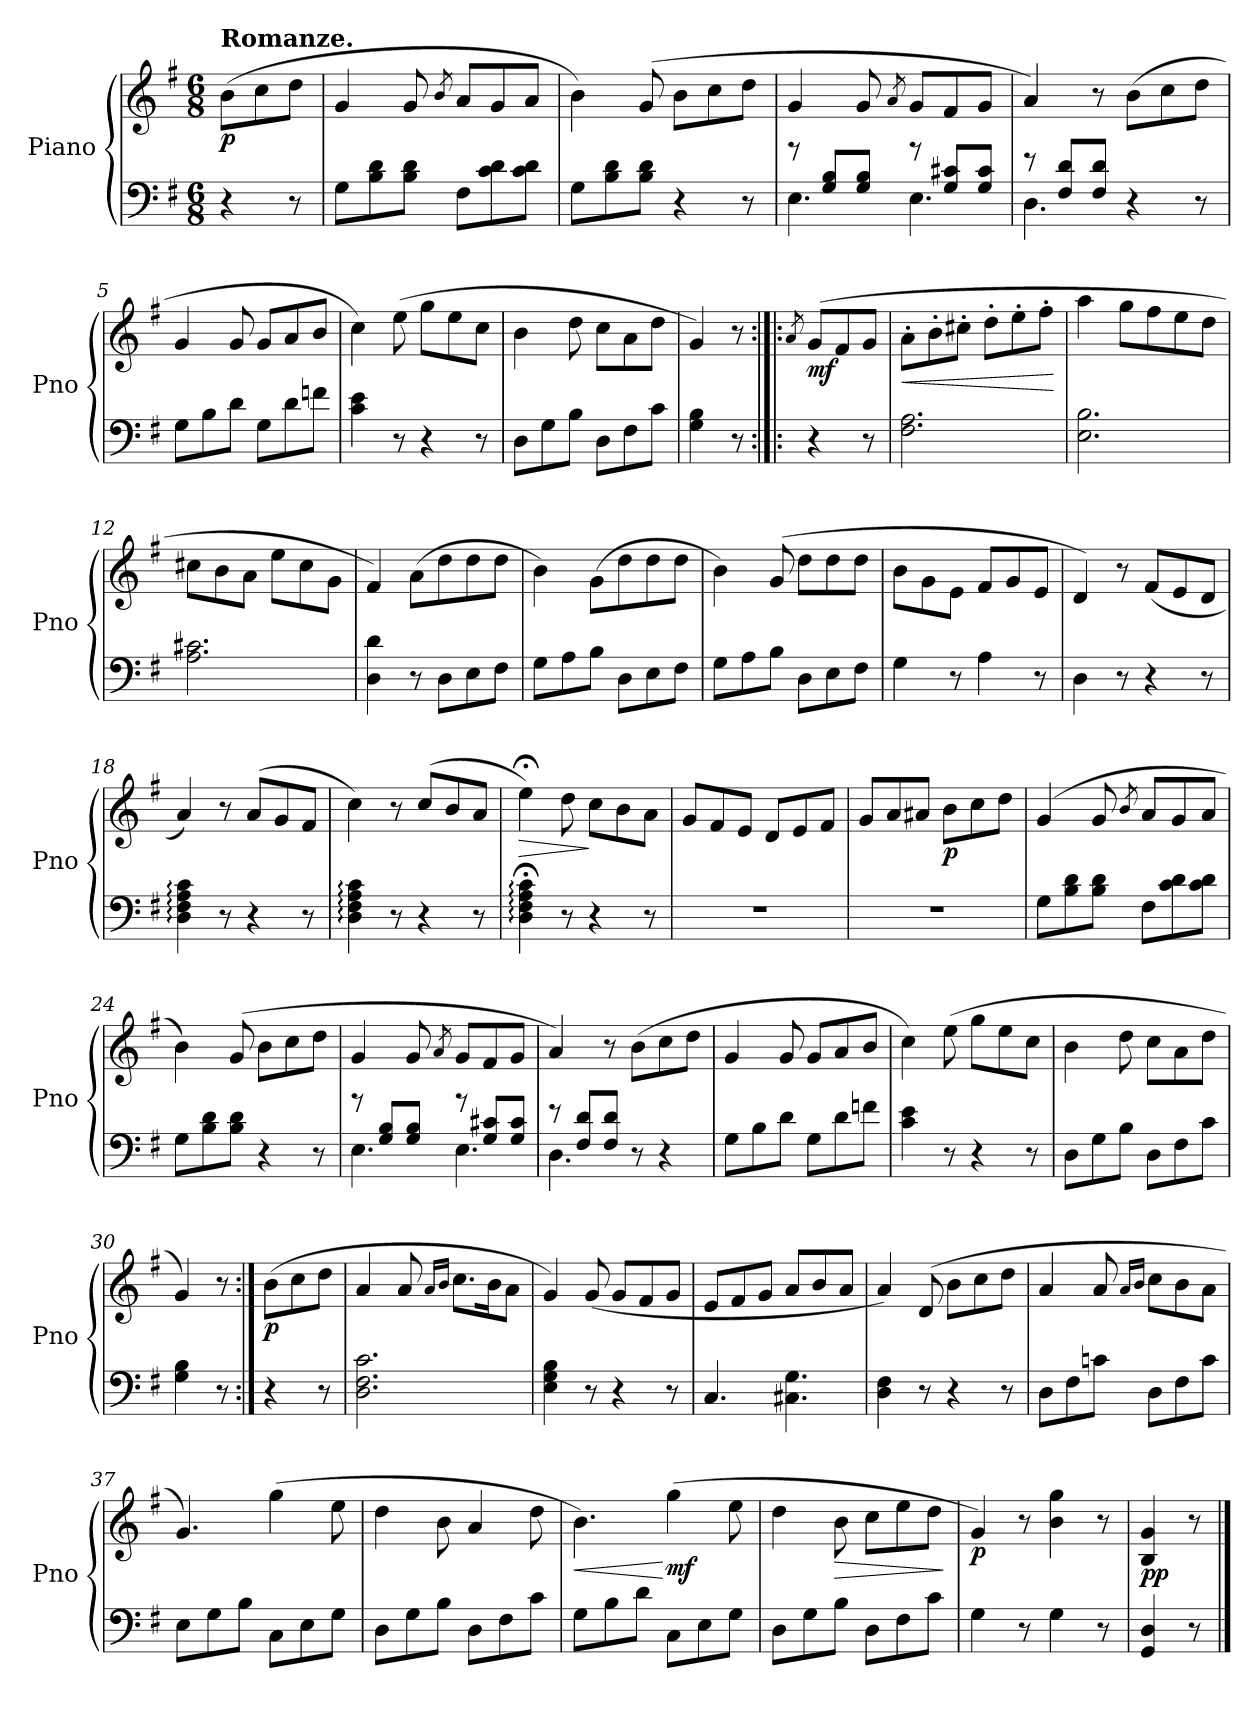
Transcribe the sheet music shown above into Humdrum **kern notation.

**kern	**kern	**dynam
*part1	*part1	*part1
*staff2	*staff1	*staff1/2
*I"Piano	*	*
*I'Pno	*	*
*clefF4	*clefG2	*
*k[f#]	*k[f#]	*
*M6/8	*M6/8	*
=	=	=
!	!LO:TX:a:B:t=Romanze.	!
!	!	!LO:DY:b
4r	(>8b\L	p
.	8cc\	.
8r	8dd\J	.
=1	=1	=1
8G\L	4g/	.
8B\ 8d\	.	.
8B\ 8d\J	8g/	.
.	8qb/	.
8F#\L	8a/L	.
8c\ 8d\	8g/	.
8c\ 8d\J	8a/J	.
=2	=2	=2
8G\L	4b\)	.
8B\ 8d\	.	.
8B\ 8d\J	(>8g/	.
4r	8b\L	.
.	8cc\	.
8r	8dd\J	.
=3	=3	=3
*^	*	*
4.E\	8rg	4g/	.
.	8G/ 8B/L	.	.
.	8G/ 8B/J	8g/	.
.	.	8qa/	.
4.E\	8rg	8g/L	.
.	8G/ 8c#X/L	8f#/	.
.	8G/ 8c#/J	8g/J	.
=4	=4	=4	=4
4.D\	8re	4a/)	.
.	8F#/ 8d/L	.	.
.	8F#/ 8d/J	8r	.
4r	4.ryy	(>8b\L	.
.	.	8cc\	.
8r	.	8dd\J	.
*v	*v	*	*
=5	=5	=5
8G\L	4g/	.
8B\	.	.
8d\J	8g/	.
8G\L	8g/L	.
8d\	8a/	.
8fn\J	8b/J	.
!!LO:LB:g=z
=6	=6	=6
4c\ 4e\	4cc\)	.
8r	(>8ee\	.
4r	8gg\L	.
.	8ee\	.
8r	8cc\J	.
=7	=7	=7
8D\L	4b\	.
8G\	.	.
8B\J	8dd\	.
8D\L	8cc\L	.
8F#\	8a\	.
8c\J	8dd\J	.
=8	=8	=8
4G\ 4B\	4g/)	.
8r	8r	.
=9:|!|:	=9:|!|:	=9:|!|:
.	8qa/	.
!	!	!LO:DY:b
4r	(>8g/L	mf
.	8f#/	.
8r	8g/J	.
=10	=10	=10
!	!	!LO:HP:b
2.F#\ 2.A\	8a'\L	<
.	8b'\	.
.	8cc#X'\J	.
.	8dd'\L	.
.	8ee'\	.
.	8ff#'\J	.
.	.	[
=11	=11	=11
2.E\ 2.B\	4aa\	.
.	8gg\L	.
.	8ff#\	.
.	8ee\	.
.	8dd\J	.
=12	=12	=12
2.A\ 2.c#X\	8cc#X\L	.
.	8b\	.
.	8a\J	.
.	8ee\L	.
.	8cc#\	.
.	8g\J	.
=13	=13	=13
4D\ 4d\	4f#/)	.
8r	(>8a\L	.
8D\L	8dd\	.
8E\	8dd\	.
8F#\J	8dd\J	.
=14	=14	=14
8G\L	4b\)	.
8A\	.	.
8B\J	(>8g\L	.
8D\L	8dd\	.
8E\	8dd\	.
8F#\J	8dd\J	.
!!LO:LB:g=z
=15	=15	=15
8G\L	4b\)	.
8A\	.	.
8B\J	(>8g/	.
8D\L	8dd\L	.
8E\	8dd\	.
8F#\J	8dd\J	.
=16	=16	=16
4G\	8b\L	.
.	8g\	.
8r	8e\J	.
4A\	8f#/L	.
.	8g/	.
8r	8e/J	.
=17	=17	=17
4D\	4d/)	.
8r	8r	.
4r	(>8f#/L	.
.	8e/	.
8r	8d/J	.
=18	=18	=18
4D\: 4F#\: 4A\: 4c\:	4a/)	.
8r	8r	.
4r	(<8a/L	.
.	8g/	.
8r	8f#/J	.
=19	=19	=19
4D\: 4F#\: 4A\: 4c\:	4cc\)	.
8r	8r	.
4r	(<8cc/L	.
.	8b/	.
8r	8a/J	.
=20	=20	=20
!	!	!LO:HP:b
4D\;<: 4F#\;<: 4A\;<: 4c\;<:	4ee;<\)	>
8r	8dd\	.
4r	8cc\L	]
.	8b\	.
8r	8a\J	.
=21	=21	=21
2.r	8g/L	.
.	8f#/	.
.	8e/J	.
.	8d/L	.
.	8e/	.
.	8f#/J	.
=22	=22	=22
2.r	8g/L	.
.	8a/	.
.	8a#X/J	.
!	!	!LO:DY:b
.	8b\L	p
.	8cc\	.
.	8dd\J	.
!!LO:LB:g=z
=23	=23	=23
8G\L	(>4g/	.
8B\ 8d\	.	.
8B\ 8d\J	8g/	.
.	8qb/	.
8F#\L	8a/L	.
8c\ 8d\	8g/	.
8c\ 8d\J	8a/J	.
=24	=24	=24
8G\L	4b\)	.
8B\ 8d\	.	.
8B\ 8d\J	(>8g/	.
4r	8b\L	.
.	8cc\	.
8r	8dd\J	.
=25	=25	=25
*^	*	*
4.E\	8rg	4g/	.
.	8G/ 8B/L	.	.
.	8G/ 8B/J	8g/	.
.	.	8qa/	.
4.E\	8rg	8g/L	.
.	8G/ 8c#X/L	8f#/	.
.	8G/ 8c#/J	8g/J	.
=26	=26	=26	=26
4.D\	8re	4a/)	.
.	8F#/ 8d/L	.	.
.	8F#/ 8d/J	8r	.
8r	4.ryy	(>8b\L	.
4r	.	8cc\	.
.	.	8dd\J	.
*v	*v	*	*
=27	=27	=27
8G\L	4g/	.
8B\	.	.
8d\J	8g/	.
8G\L	8g/L	.
8d\	8a/	.
8fn\J	8b/J	.
=28	=28	=28
4c\ 4e\	4cc\)	.
8r	(>8ee\	.
4r	8gg\L	.
.	8ee\	.
8r	8cc\J	.
=29	=29	=29
8D\L	4b\	.
8G\	.	.
8B\J	8dd\	.
8D\L	8cc\L	.
8F#\	8a\	.
8c\J	8dd\J	.
!!LO:LB:g=z
=30	=30	=30
4G\ 4B\	4g/)	.
8r	8r	.
=31:|!	=31:|!	=31:|!
!	!	!LO:DY:b
4r	(>8b\L	p
.	8cc\	.
8r	8dd\J	.
=32	=32	=32
2.D\ 2.F#\ 2.c\	4a/	.
.	8a/	.
.	16qa/LL	.
.	16qb/JJ	.
.	8.cc\L	.
.	16b\K	.
.	8a\J	.
=33	=33	=33
4E\ 4G\ 4B\	4g/)	.
8r	(>8g/	.
4r	8g/L	.
.	8f#/	.
8r	8g/J	.
=34	=34	=34
4.C/	8e/L	.
.	8f#/	.
.	8g/J	.
4.C#X\ 4.G\	8a/L	.
.	8b/	.
.	8a/J	.
=35	=35	=35
4D\ 4F#\	4a/)	.
8r	(>8d/	.
4r	8b\L	.
.	8cc\	.
8r	8dd\J	.
=36	=36	=36
8D\L	4a/	.
8F#\	.	.
8cn\J	8a/	.
.	16qa/LL	.
.	16qb/JJ	.
8D\L	8cc\L	.
8F#\	8b\	.
8c\J	8a\J	.
!!LO:LB:g=z
=37	=37	=37
8E\L	4.g/)	.
8G\	.	.
8B\J	.	.
8C\L	(>4gg\	.
8E\	.	.
8G\J	8ee\	.
=38	=38	=38
8D\L	4dd\	.
8G\	.	.
8B\J	8b\	.
8D\L	4a/	.
8F#\	.	.
8c\J	8dd\	.
=39	=39	=39
!	!	!LO:HP:b
8G\L	4.b\)	<
8B\	.	.
8d\J	.	.
!	!	!LO:DY:n=1:b
8C\L	(>4gg\	[ mf
8E\	.	.
8G\J	8ee\	.
=40	=40	=40
8D\L	4dd\	.
8G\	.	.
!	!	!LO:HP:b
8B\J	8b\	>
8D\L	8cc\L	.
8F#\	8ee\	.
8c\J	8dd\J	.
.	.	]
=41	=41	=41
*	*MM87	*
!	!	!LO:DY:b
4G\	4g/)	p
8r	8r	.
*	*MM87	*
4G\	4b\ 4gg\	.
8r	8r	.
=42	=42	=42
!	!	!LO:DY:b
4GG/ 4D/	4B/ 4g/	pp
8r	8r	.
==	==	==
*-	*-	*-
